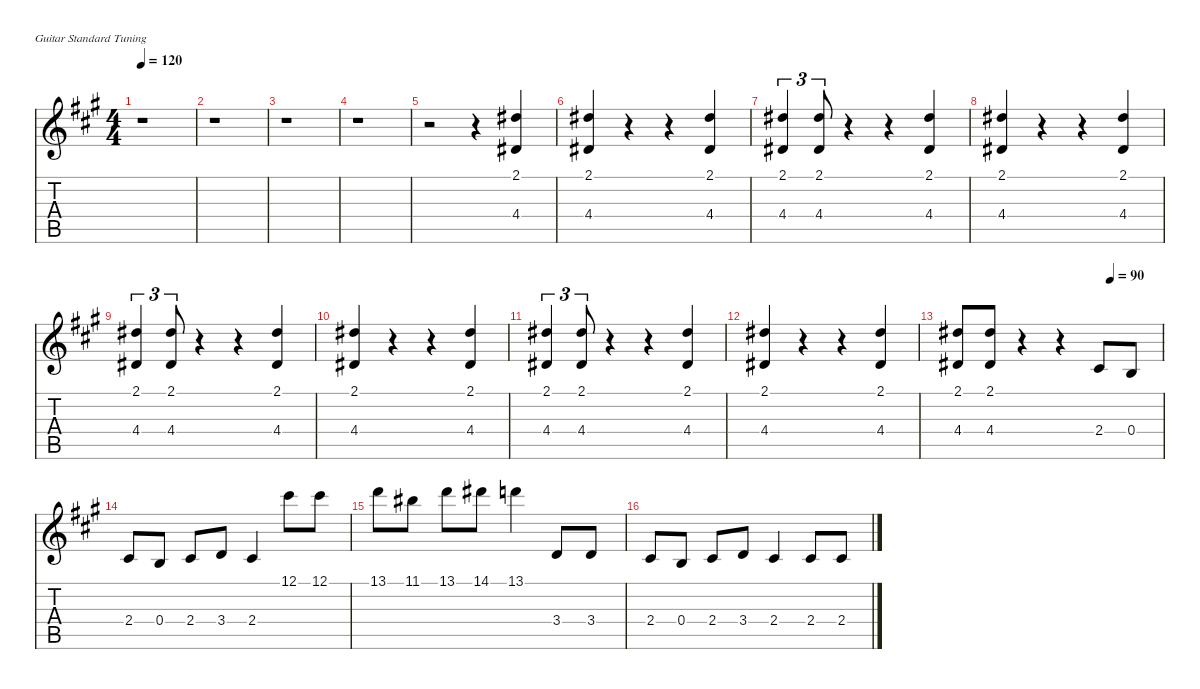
\defaultSystemsLayout 4
\hideDynamics
\bracketExtendMode nobrackets
\singleTrackTrackNamePolicy hidden
\multiTrackTrackNamePolicy hidden
\firstSystemTrackNameMode fullname
\firstSystemTrackNameOrientation horizontal
\otherSystemsTrackNameOrientation horizontal
\track ("Vocals" "sax.") {instrument altosax}
\staff {score tabs}
\tuning (E4 B3 G3 D3 A2 E2)
\displaytranspose 9
\ts (4 4)
\tempo 120
\clef g2
\ks a
r.1{dy ff instrument altosax beam Down} |
r.1{beam Down} |
r.1{beam Down} |
r.1{beam Down} |
r.2{beam Down} r.4{beam Down} (2.1{acc #} 4.4{acc #}).4{beam Up} |
(2.1{acc #} 4.4{acc #}).4{beam Up} r.4{beam Up} r.4{beam Up} (2.1{acc #} 4.4{acc #}).4{beam Up} |
(2.1{acc #} 4.4{acc #}).4{tu (3 2) beam Up} (2.1{acc #} 4.4{acc #}).8{tu (3 2) beam Up} r.4{beam Up} r.4{beam Up} (2.1{acc #} 4.4{acc #}).4{beam Up} |
(2.1{acc #} 4.4{acc #}).4{beam Up} r.4{beam Up} r.4{beam Up} (2.1{acc #} 4.4{acc #}).4{beam Up} |
(2.1{acc #} 4.4{acc #}).4{tu (3 2) beam Up} (2.1{acc #} 4.4{acc #}).8{tu (3 2) beam Up} r.4{beam Up} r.4{beam Up} (2.1{acc #} 4.4{acc #}).4{beam Up} |
(2.1{acc #} 4.4{acc #}).4{beam Up} r.4{beam Up} r.4{beam Up} (2.1{acc #} 4.4{acc #}).4{beam Up} |
(2.1{acc #} 4.4{acc #}).4{tu (3 2) beam Up} (2.1{acc #} 4.4{acc #}).8{tu (3 2) beam Up} r.4{beam Up} r.4{beam Up} (2.1{acc #} 4.4{acc #}).4{beam Up} |
(2.1{acc #} 4.4{acc #}).4{beam Up} r.4{beam Up} r.4{beam Up} (2.1{acc #} 4.4{acc #}).4{beam Up} |
\tempo (90 0.75)
(2.1{acc #} 4.4{acc #}).8{dy fff beam Up} (2.1{acc #} 4.4{acc #}).8{beam Up} r.4{beam Up} r.4{beam Up} 2.4{acc #}.8{dy f beam Up} 0.4{acc forcenatural}.8{beam Up} |
2.4{acc #}.8{dy ff beam Up} 0.4{acc forcenatural}.8{beam Up} 2.4{acc #}.8{beam Up} 3.4{acc forcenatural}.8{beam Up} 2.4{acc #}.4{beam Up} 12.1{acc #}.8{beam Down} 12.1{acc #}.8{beam Down} |
13.1{acc forcenatural}.8{beam Down} 11.1{acc #}.8{beam Down} 13.1{acc forcenatural}.8{beam Down} 14.1{acc #}.8{beam Down} 13.1{acc forcenatural}.4{beam Down} 3.4{acc forcenatural}.8{beam Up} 3.4{acc forcenatural}.8{beam Up} |
2.4{acc #}.8{beam Up} 0.4{acc forcenatural}.8{beam Up} 2.4{acc #}.8{beam Up} 3.4{acc forcenatural}.8{beam Up} 2.4{acc #}.4{beam Up} 2.4{acc #}.8{beam Up} 2.4{acc #}.8{beam Up}
